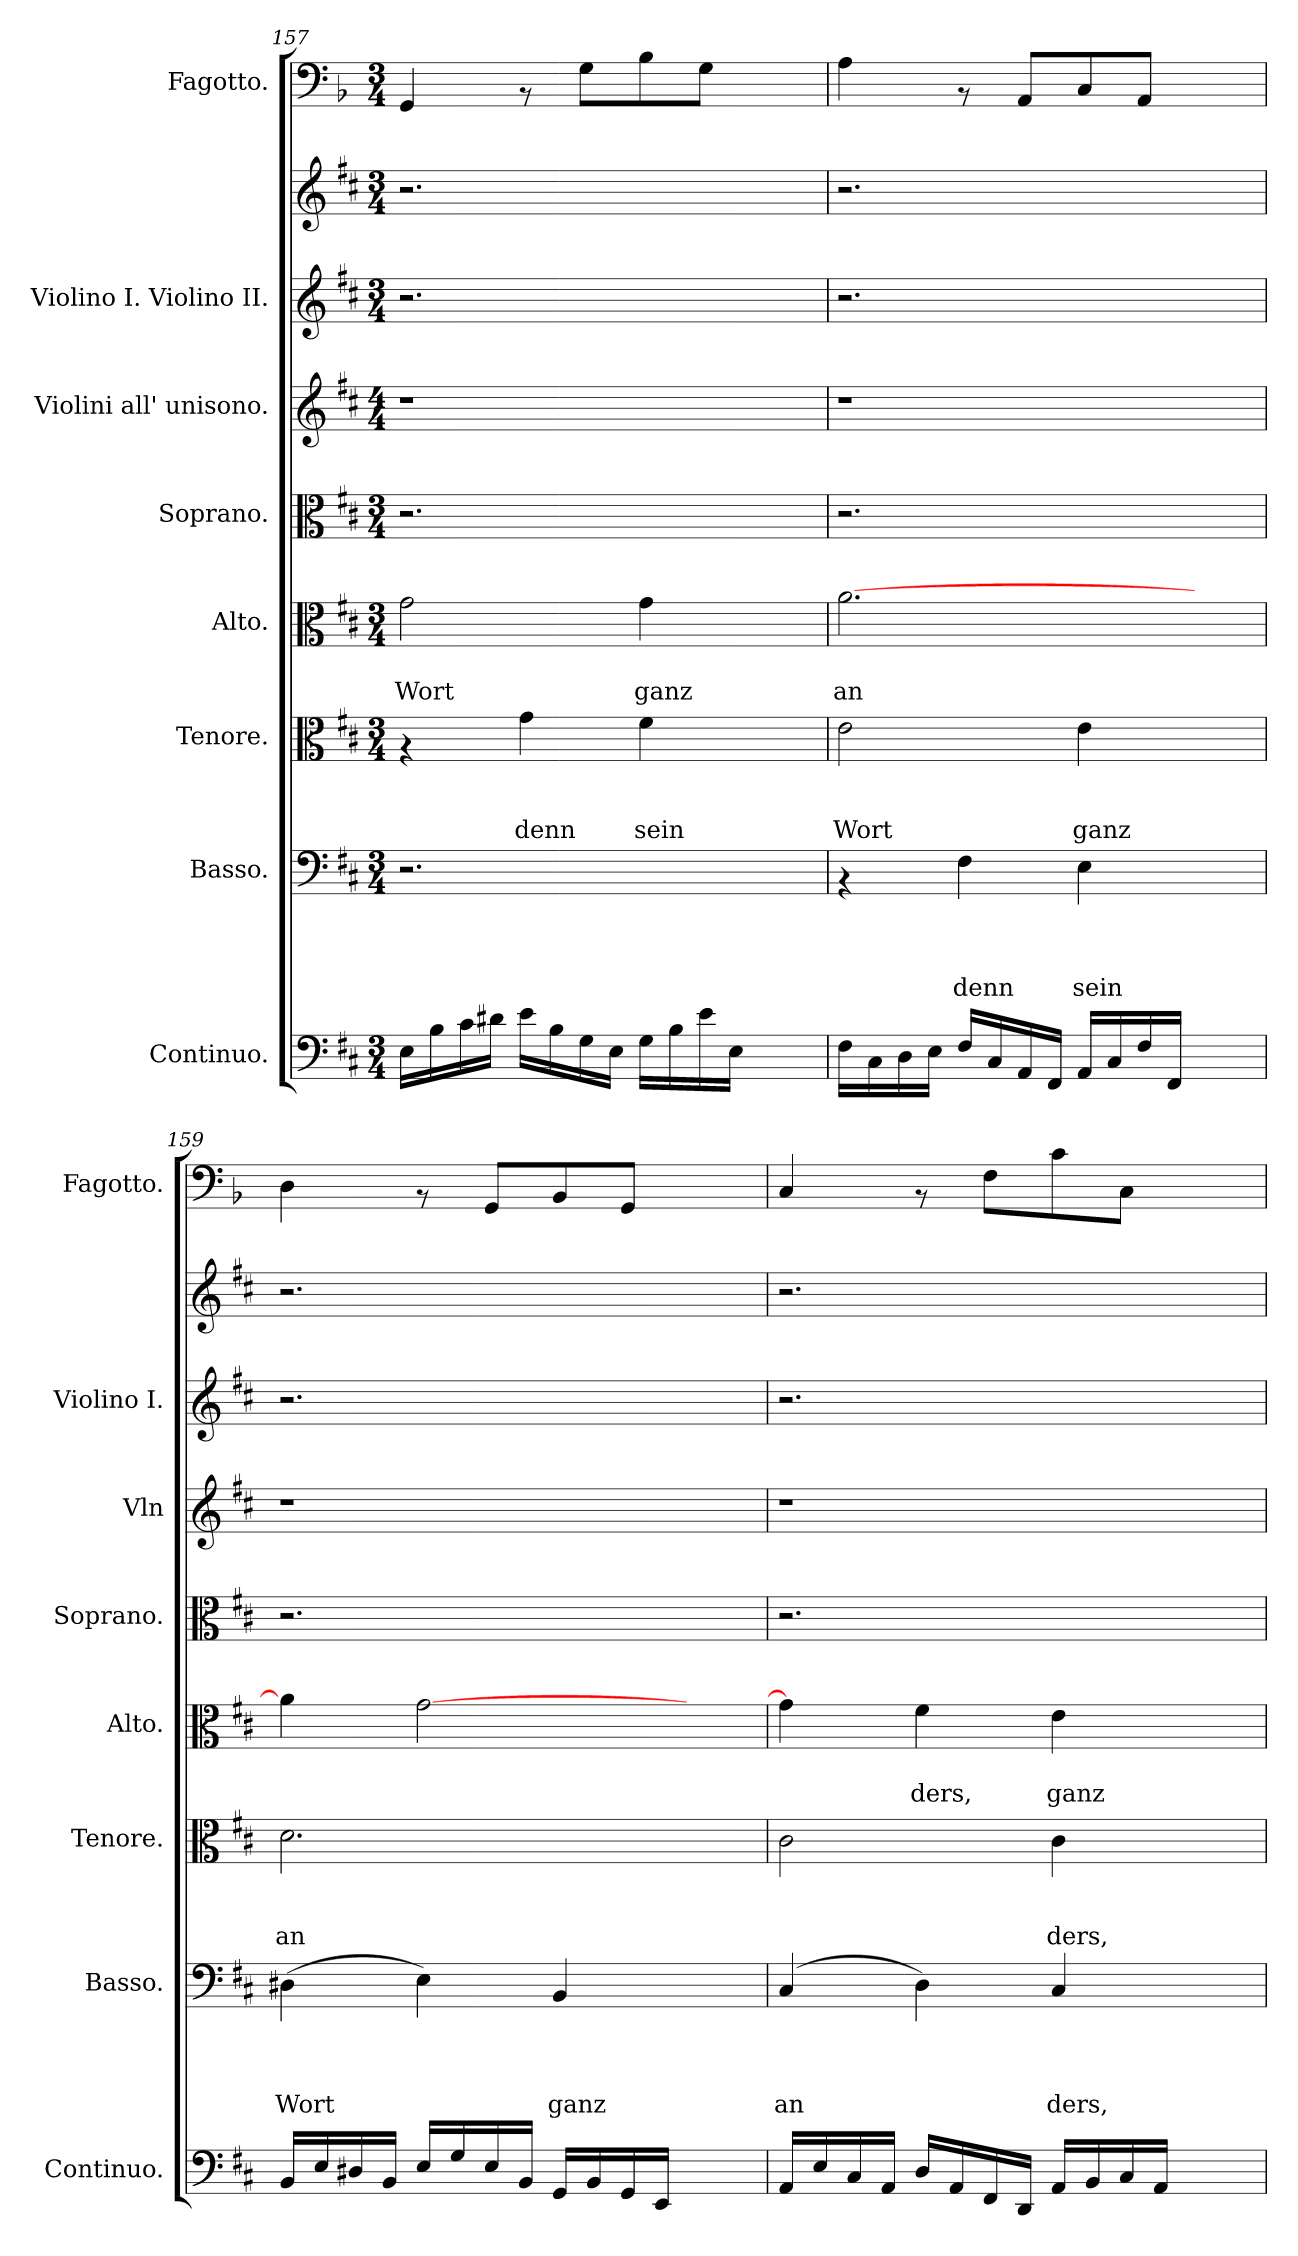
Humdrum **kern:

**kern	**kern	**text	**text	**text	**text	**kern	**text	**text	**text	**kern	**text	**text	**kern	**kern	**kern	**kern	**kern
*part8	*part7	*part7	*part7	*part7	*part7	*part6	*part6	*part6	*part6	*part5	*part5	*part5	*part4	*part3	*part2	*part2	*part1
*staff9	*staff8	*staff8	*staff8	*staff8	*staff8	*staff7	*staff7	*staff7	*staff7	*staff6	*staff6	*staff6	*staff5	*staff4	*staff3	*staff2	*staff1
*I"Continuo.	*I"Basso.	*	*	*	*	*I"Tenore.	*	*	*	*I"Alto.	*	*	*I"Soprano.	*I"Violini all' unisono.	*I"Violino I. Violino II.	*	*I"Fagotto.
*I'Continuo.	*I'Basso.	*	*	*	*	*I'Tenore.	*	*	*	*I'Alto.	*	*	*I'Soprano.	*I'Vln	*I'Violino I.	*	*I'Fagotto.
!!LO:LB:g=z
*clefF4	*clefF4	*	*	*	*	*clefC3	*	*	*	*clefC3	*	*	*clefC3	*clefG2	*clefG2	*clefG2	*clefF4
*	*	*	*	*	*	*	*	*	*	*	*	*	*	*	*	*	*ITrd2c3
*k[f#c#]	*k[f#c#]	*	*	*	*	*k[f#c#]	*	*	*	*k[f#c#]	*	*	*k[f#c#]	*k[f#c#]	*k[f#c#]	*k[f#c#]	*k[f#c#]
*D:	*D:	*	*	*	*	*D:	*	*	*	*D:	*	*	*D:	*D:	*D:	*D:	*D:
*M3/4	*M3/4	*	*	*	*	*M3/4	*	*	*	*M3/4	*	*	*M3/4	*M4/4	*M3/4	*M3/4	*M3/4
=157	=157	=157	=157	=157	=157	=157	=157	=157	=157	=157	=157	=157	=157	=157	=157	=157	=157
!	!	!	!	!	!	!	!	!	!	!	!	!LO:LY:b	!	!	!	!	!
16E\LL	2.r	.	.	.	.	4rG	.	.	.	2g\	.	Wort	2.r	1r	2.r	2.r	4EE/
16B\	.	.	.	.	.	.	.	.	.	.	.	.	.	.	.	.	.
16c#\	.	.	.	.	.	.	.	.	.	.	.	.	.	.	.	.	.
16d#X\JJ	.	.	.	.	.	.	.	.	.	.	.	.	.	.	.	.	.
!	!	!	!	!	!	!	!	!	!LO:LY:b	!	!	!	!	!	!	!	!
16e\LL	.	.	.	.	.	4g\	.	.	denn	.	.	.	.	.	.	.	8rAA
16B\	.	.	.	.	.	.	.	.	.	.	.	.	.	.	.	.	.
16G\	.	.	.	.	.	.	.	.	.	.	.	.	.	.	.	.	8E\L
16E\JJ	.	.	.	.	.	.	.	.	.	.	.	.	.	.	.	.	.
!	!	!	!	!	!	!	!	!	!LO:LY:b	!	!	!LO:LY:b	!	!	!	!	!
16G\LL	.	.	.	.	.	4f#\	.	.	sein	4g\	.	ganz	.	.	.	.	8G\
16B\	.	.	.	.	.	.	.	.	.	.	.	.	.	.	.	.	.
16e\	.	.	.	.	.	.	.	.	.	.	.	.	.	.	.	.	8E\J
16E\JJ	.	.	.	.	.	.	.	.	.	.	.	.	.	.	.	.	.
4ryy	4ryy	.	.	.	.	4ryy	.	.	.	4ryy	.	.	4ryy	.	4ryy	4ryy	4ryy
=158!	=158!	=158!	=158!	=158!	=158!	=158!	=158!	=158!	=158!	=158!	=158!	=158!	=158!	=158!	=158!	=158!	=158!
!	!	!	!	!	!	!	!	!	!LO:LY:b	!	!	!LO:LY:b	!	!	!	!	!
16F#\LL	4rAA	.	.	.	.	2e\	.	.	Wort	[>2.a\	.	an	2.r	1r	2.r	2.r	4F#\
16C#\	.	.	.	.	.	.	.	.	.	.	.	.	.	.	.	.	.
16D\	.	.	.	.	.	.	.	.	.	.	.	.	.	.	.	.	.
16E\JJ	.	.	.	.	.	.	.	.	.	.	.	.	.	.	.	.	.
!	!	!	!	!	!LO:LY:b	!	!	!	!	!	!	!	!	!	!	!	!
16F#/LL	4F#\	.	.	.	denn	.	.	.	.	.	.	.	.	.	.	.	8rAA
16C#/	.	.	.	.	.	.	.	.	.	.	.	.	.	.	.	.	.
16AA/	.	.	.	.	.	.	.	.	.	.	.	.	.	.	.	.	8FF#/L
16FF#/JJ	.	.	.	.	.	.	.	.	.	.	.	.	.	.	.	.	.
!	!	!	!	!	!LO:LY:b	!	!	!	!LO:LY:b	!	!	!	!	!	!	!	!
16AA/LL	4E\	.	.	.	sein	4e\	.	.	ganz	.	.	.	.	.	.	.	8AA/
16C#/	.	.	.	.	.	.	.	.	.	.	.	.	.	.	.	.	.
16F#/	.	.	.	.	.	.	.	.	.	.	.	.	.	.	.	.	8FF#/J
16FF#/JJ	.	.	.	.	.	.	.	.	.	.	.	.	.	.	.	.	.
4ryy	4ryy	.	.	.	.	4ryy	.	.	.	4ryy	.	.	4ryy	.	4ryy	4ryy	4ryy
=159!	=159!	=159!	=159!	=159!	=159!	=159!	=159!	=159!	=159!	=159!	=159!	=159!	=159!	=159!	=159!	=159!	=159!
!	!	!	!	!	!LO:LY:b	!	!	!	!LO:LY:b	!	!	!	!	!	!	!	!
16BB/LL	(>4D#X\	.	.	.	Wort	2.d\	.	.	an	4a\]	.	.	2.r	1r	2.r	2.r	4BB\
16E/	.	.	.	.	.	.	.	.	.	.	.	.	.	.	.	.	.
16D#X/	.	.	.	.	.	.	.	.	.	.	.	.	.	.	.	.	.
16BB/JJ	.	.	.	.	.	.	.	.	.	.	.	.	.	.	.	.	.
16E/LL	4E\)	.	.	.	.	.	.	.	.	[>2g\	.	.	.	.	.	.	8rAA
16G/	.	.	.	.	.	.	.	.	.	.	.	.	.	.	.	.	.
16E/	.	.	.	.	.	.	.	.	.	.	.	.	.	.	.	.	8EE/L
16BB/JJ	.	.	.	.	.	.	.	.	.	.	.	.	.	.	.	.	.
!	!	!	!	!	!LO:LY:b	!	!	!	!	!	!	!	!	!	!	!	!
16GG/LL	4BB/	.	.	.	ganz	.	.	.	.	.	.	.	.	.	.	.	8GG/
16BB/	.	.	.	.	.	.	.	.	.	.	.	.	.	.	.	.	.
16GG/	.	.	.	.	.	.	.	.	.	.	.	.	.	.	.	.	8EE/J
16EE/JJ	.	.	.	.	.	.	.	.	.	.	.	.	.	.	.	.	.
4ryy	4ryy	.	.	.	.	4ryy	.	.	.	4ryy	.	.	4ryy	.	4ryy	4ryy	4ryy
=160!	=160!	=160!	=160!	=160!	=160!	=160!	=160!	=160!	=160!	=160!	=160!	=160!	=160!	=160!	=160!	=160!	=160!
!	!	!	!	!	!LO:LY:b	!	!	!	!	!	!	!	!	!	!	!	!
16AA/LL	(>4C#/	.	.	.	an	2c#\	.	.	.	4g\]	.	.	2.r	1r	2.r	2.r	4AA/
16E/	.	.	.	.	.	.	.	.	.	.	.	.	.	.	.	.	.
16C#/	.	.	.	.	.	.	.	.	.	.	.	.	.	.	.	.	.
16AA/JJ	.	.	.	.	.	.	.	.	.	.	.	.	.	.	.	.	.
!	!	!	!	!	!	!	!	!	!	!	!	!LO:LY:b	!	!	!	!	!
16D/LL	4D\)	.	.	.	.	.	.	.	.	4f#\	.	ders,	.	.	.	.	8rAA
16AA/	.	.	.	.	.	.	.	.	.	.	.	.	.	.	.	.	.
16FF#/	.	.	.	.	.	.	.	.	.	.	.	.	.	.	.	.	8D\L
16DD/JJ	.	.	.	.	.	.	.	.	.	.	.	.	.	.	.	.	.
!	!	!	!	!	!LO:LY:b	!	!	!	!LO:LY:b	!	!	!LO:LY:b	!	!	!	!	!
16AA/LL	4C#/	.	.	.	ders,	4c#\	.	.	ders,	4e\	.	ganz	.	.	.	.	8A\
16BB/	.	.	.	.	.	.	.	.	.	.	.	.	.	.	.	.	.
16C#/	.	.	.	.	.	.	.	.	.	.	.	.	.	.	.	.	8AA\J
16AA/JJ	.	.	.	.	.	.	.	.	.	.	.	.	.	.	.	.	.
4ryy	4ryy	.	.	.	.	4ryy	.	.	.	4ryy	.	.	4ryy	.	4ryy	4ryy	4ryy
=!	=!	=!	=!	=!	=!	=!	=!	=!	=!	=!	=!	=!	=!	=!	=!	=!	=!
*-	*-	*-	*-	*-	*-	*-	*-	*-	*-	*-	*-	*-	*-	*-	*-	*-	*-
